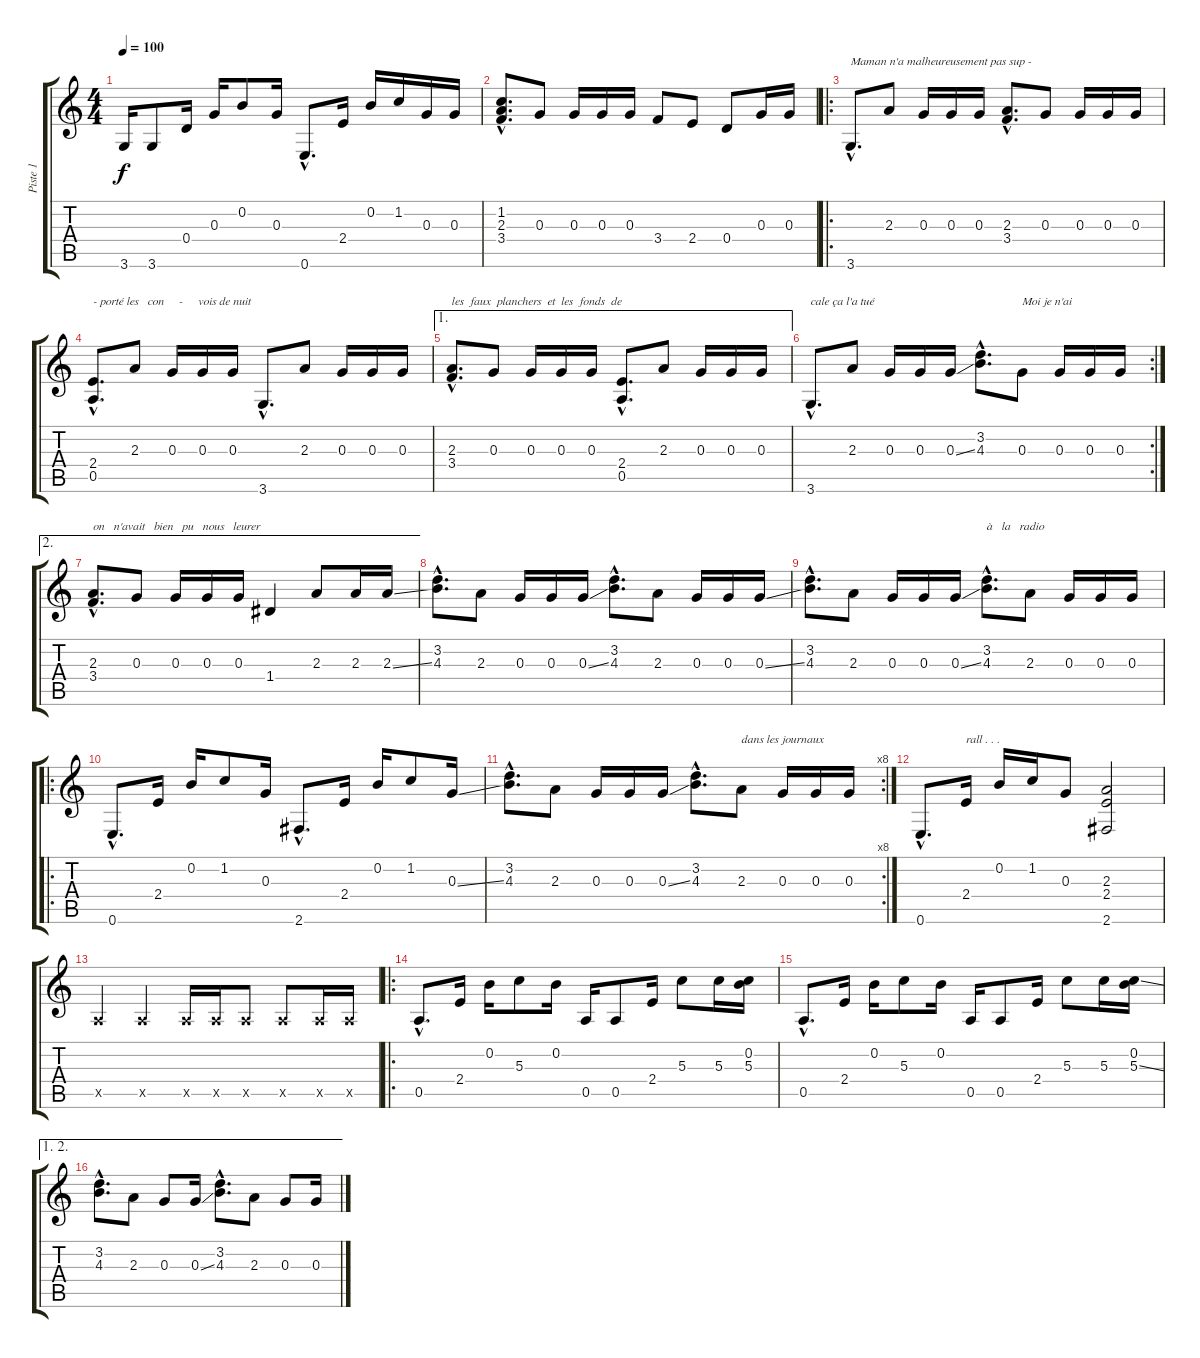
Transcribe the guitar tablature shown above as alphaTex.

\track ("Piste 1" "Piste 1") {instrument acousticguitarnylon}
\staff {score tabs}
\tuning (E4 B3 G3 D3 A2 E2) {hide}
\ts (4 4)
\tempo 100
\clef g2
\ks c
3.6.16{dy f} 3.6.8 0.4.16 0.3.16 0.2.8 0.3.16 0.6{hac}.8{d} 2.4.16 0.2.16 1.2.16 0.3.16 0.3.16 |
(1.2{hac} 2.3{hac} 3.4{hac}).8{d} 0.3.8 0.3.16 0.3.16 0.3.16 3.4.8 2.4.8 0.4.8 0.3.16 0.3.16 |
\ro
3.6{hac}.8{d txt "Maman n'a malheureusement pas sup -"} 2.3.8 0.3.16 0.3.16 0.3.16 (2.3{hac} 3.4{hac}).8{d} 0.3.8 0.3.16 0.3.16 0.3.16 |
(2.4{hac} 0.5{hac}).8{d txt "- porté les   con     -     vois de nuit"} 2.3.8 0.3.16 0.3.16 0.3.16 3.6{hac}.8{d} 2.3.8 0.3.16 0.3.16 0.3.16 |
\ae 1
(2.3{hac} 3.4{hac}).8{d txt "les  faux  planchers  et  les  fonds  de"} 0.3.8 0.3.16 0.3.16 0.3.16 (2.4{hac} 0.5{hac}).8{d} 2.3.8 0.3.16 0.3.16 0.3.16 |
\rc 2
3.6{hac}.8{d txt "cale ça l'a tué"} 2.3.8 0.3.16 0.3.16 0.3{ss}.16 (3.2{hac} 4.3{hac}).8{d} 0.3.8{txt "Moi je n'ai"} 0.3.16 0.3.16 0.3.16 |
\ae 2
(2.3{hac} 3.4{hac}).8{d txt "on   n'avait   bien   pu   nous   leurer"} 0.3.8 0.3.16 0.3.16 0.3.16 1.4.4 2.3.8 2.3.16 2.3{ss}.16 |
(3.2{hac} 4.3{hac}).8{d} 2.3.8 0.3.16 0.3.16 0.3{ss}.16 (3.2{hac} 4.3{hac}).8{d} 2.3.8 0.3.16 0.3.16 0.3{ss}.16 |
(3.2{hac} 4.3{hac}).8{d} 2.3.8 0.3.16 0.3.16 0.3{ss}.16 (3.2{hac} 4.3{hac}).8{d txt "à   la   radio"} 2.3.8 0.3.16 0.3.16 0.3.16 |
\ro
0.6{hac}.8{d} 2.4.16 0.2.16 1.2.8 0.3.16 2.6{hac}.8{d} 2.4.16 0.2.16 1.2.8 0.3{ss}.16 |
\rc 8
(3.2{hac} 4.3{hac}).8{d} 2.3.8 0.3.16 0.3.16 0.3{ss}.16 (3.2{hac} 4.3{hac}).8{d} 2.3.8{txt "dans les journaux"} 0.3.16 0.3.16 0.3.16 |
0.6{hac}.8{d} 2.4.16{txt "rall . . ."} 0.2.16 1.2.16 0.3.8 (2.3 2.4 2.6).2 |
0.5{x}.4 0.5{x}.4 0.5{x}.16 0.5{x}.16 0.5{x}.8 0.5{x}.8 0.5{x}.16 0.5{x}.16 |
\ro
0.5{hac}.8{d} 2.4.16 0.2.16 5.3.8 0.2.16 0.5.16 0.5.8 2.4.16 5.3.8 5.3.16 (0.2 5.3).16 |
0.5{hac}.8{d} 2.4.16 0.2.16 5.3.8 0.2.16 0.5.16 0.5.8 2.4.16 5.3.8 5.3.16 (0.2 5.3{ss}).16 |
\ae (1 2)
(3.2{hac} 4.3{hac}).8{d} 2.3.8 0.3.8 0.3{ss}.16 (3.2{hac} 4.3{hac}).8{d} 2.3.8 0.3.8 0.3.16
